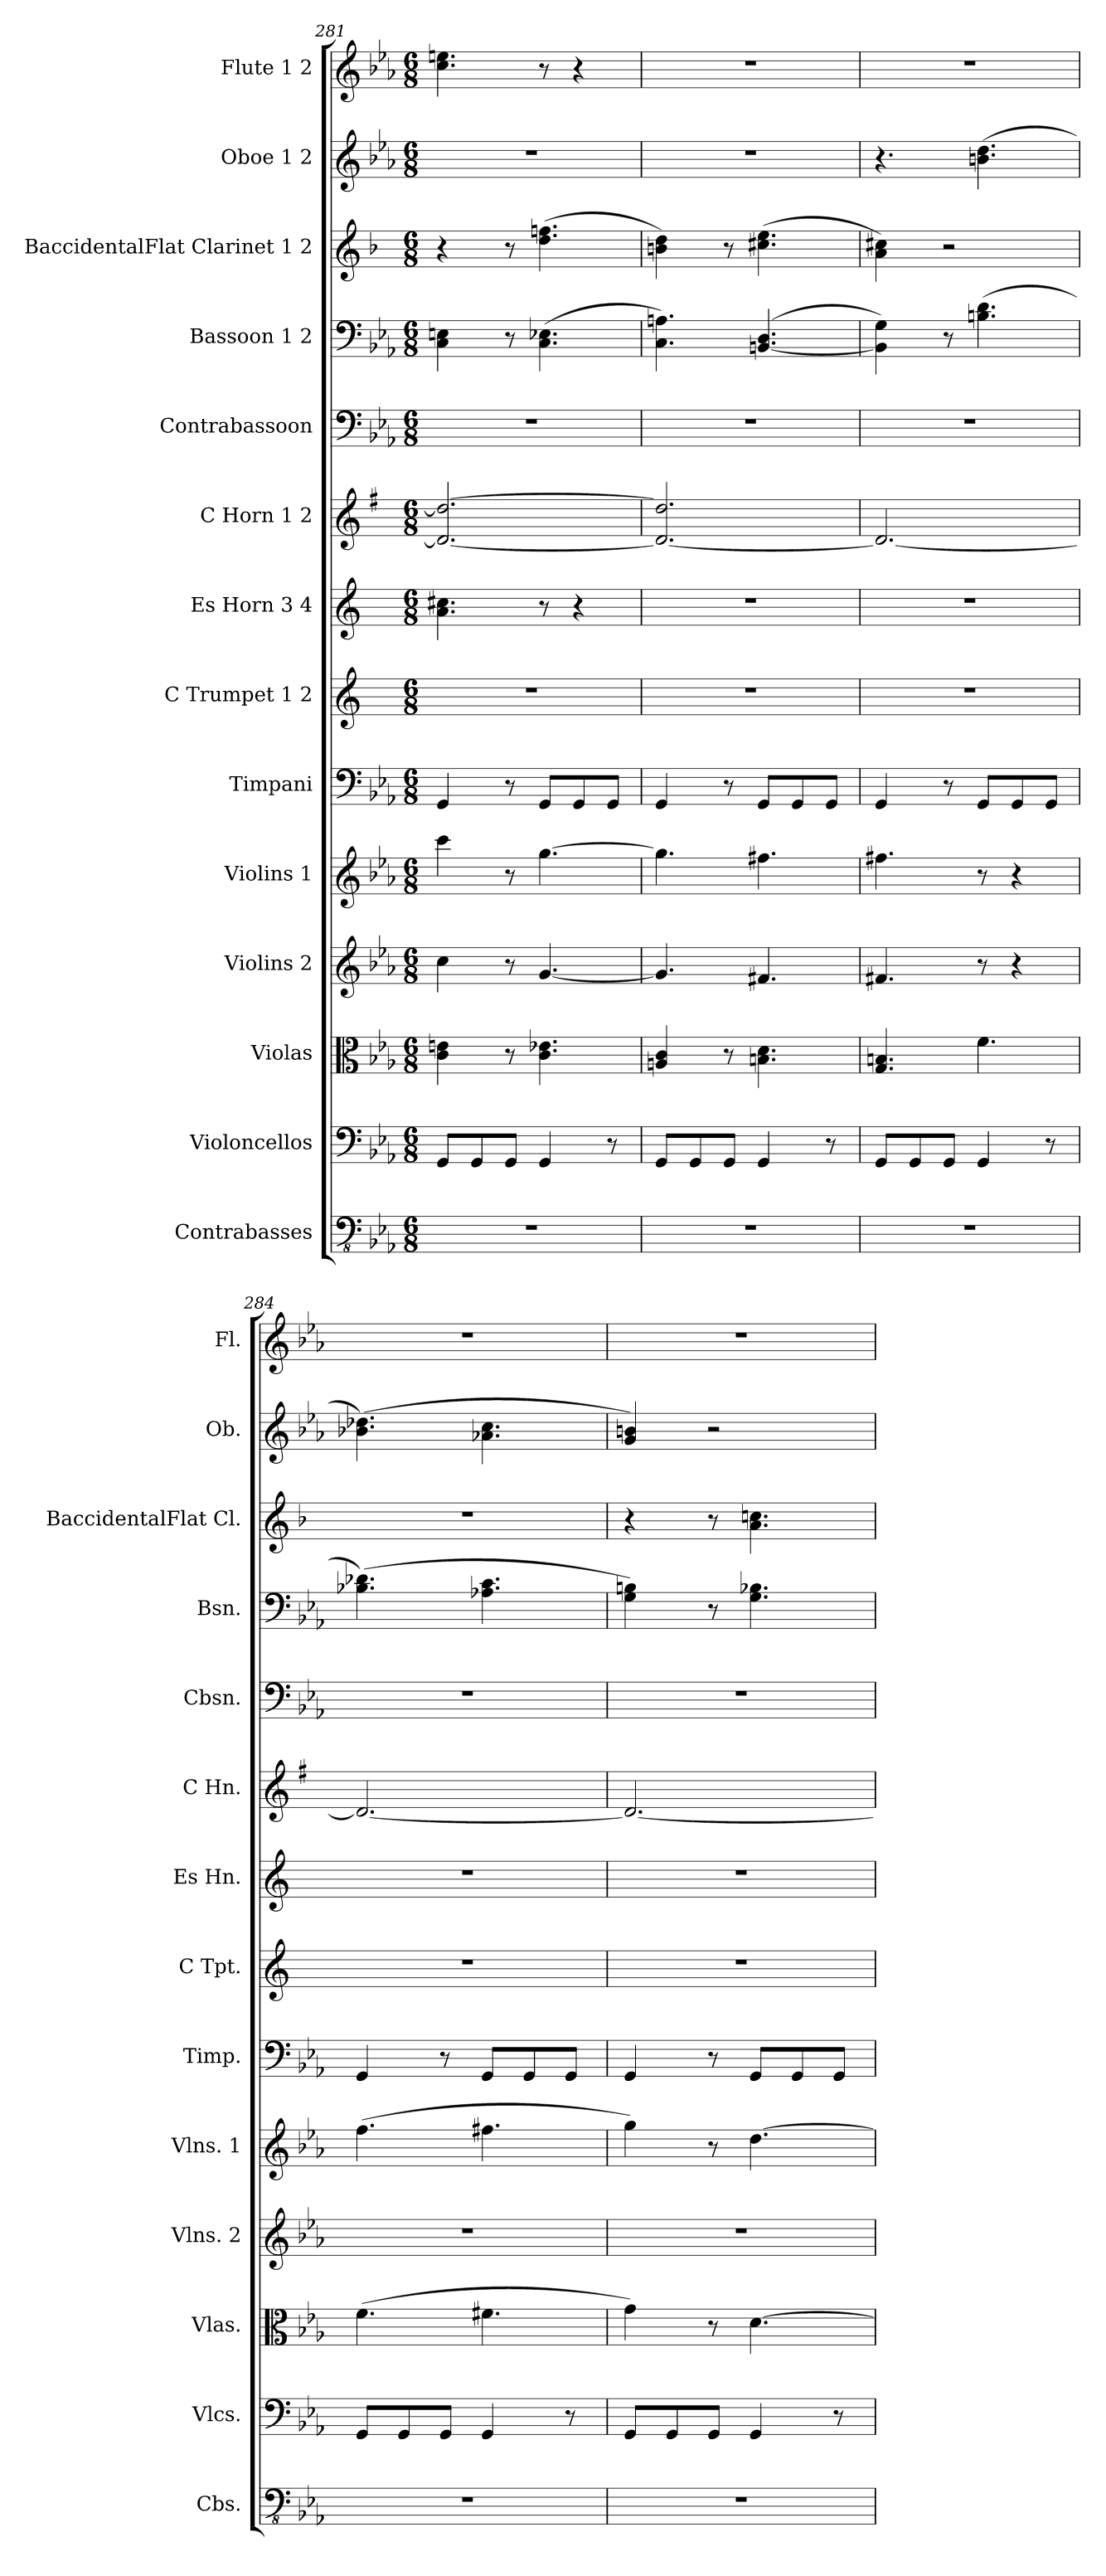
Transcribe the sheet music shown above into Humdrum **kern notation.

**kern	**kern	**kern	**kern	**kern	**kern	**kern	**kern	**kern	**kern	**kern	**kern	**kern	**kern
*part14	*part13	*part12	*part11	*part10	*part9	*part8	*part7	*part6	*part5	*part4	*part3	*part2	*part1
*staff14	*staff13	*staff12	*staff11	*staff10	*staff9	*staff8	*staff7	*staff6	*staff5	*staff4	*staff3	*staff2	*staff1
*I"Contrabasses	*I"Violoncellos	*I"Violas	*I"Violins 2	*I"Violins 1	*I"Timpani	*I"C Trumpet 1 2	*I"Es Horn 3 4	*I"C Horn 1 2	*I"Contrabassoon	*I"Bassoon 1 2	*I"BaccidentalFlat Clarinet 1 2	*I"Oboe 1 2	*I"Flute  1 2
*I'Cbs.	*I'Vlcs.	*I'Vlas.	*I'Vlns. 2	*I'Vlns. 1	*I'Timp.	*I'C Tpt.	*I'Es Hn.	*I'C Hn.	*I'Cbsn.	*I'Bsn.	*I'BaccidentalFlat Cl.	*I'Ob.	*I'Fl.
*clefFv4	*clefF4	*clefC3	*clefG2	*clefG2	*clefF4	*clefG2	*clefG2	*clefG2	*clefF4	*clefF4	*clefG2	*clefG2	*clefG2
*	*	*	*	*	*	*	*ITrd5c9	*ITrd4c7	*ITrd7c12	*	*ITrd1c2	*	*
*k[b-e-a-]	*k[b-e-a-]	*k[b-e-a-]	*k[b-e-a-]	*k[b-e-a-]	*k[b-e-a-]	*k[]	*k[b-e-a-]	*k[]	*k[b-e-a-]	*k[b-e-a-]	*k[b-e-a-]	*k[b-e-a-]	*k[b-e-a-]
*M6/8	*M6/8	*M6/8	*M6/8	*M6/8	*M6/8	*M6/8	*M6/8	*M6/8	*M6/8	*M6/8	*M6/8	*M6/8	*M6/8
=281	=281	=281	=281	=281	=281	=281	=281	=281	=281	=281	=281	=281	=281
2.r	8GG/L	4c\ 4en\	4cc\	4ccc\	4GG/	2.r	4.c\ 4.en\	2.G/_ 2.g/_	2.r	4C\ 4En\	4r	2.r	4.cc\ 4.een\
.	8GG/	.	.	.	.	.	.	.	.	.	.	.	.
.	8GG/J	8r	8r	8r	8r	.	.	.	.	8r	8r	.	.
.	4GG/	4.c\ 4.e-X\	[4.g/	[4.gg\	8GG/L	.	8r	.	.	(4.C\ 4.E-X\	(4.cc\ 4.ee-X\	.	8r
.	.	.	.	.	8GG/	.	4r	.	.	.	.	.	4r
.	8r	.	.	.	8GG/J	.	.	.	.	.	.	.	.
!!LO:PB:g=z
=282	=282	=282	=282	=282	=282	=282	=282	=282	=282	=282	=282	=282	=282
2.r	8GG/L	4An/ 4c/	4.g/]	4.gg\]	4GG/	2.r	2.r	2.G/_ 2.g/]	2.r	4.C\ 4.An\)	4an\ 4cc\)	2.r	2.r
.	8GG/	.	.	.	.	.	.	.	.	.	.	.	.
.	8GG/J	8r	.	.	8r	.	.	.	.	.	8r	.	.
.	4GG/	4.Bn\ 4.d\	4.f#X/	4.ff#X\	8GG/L	.	.	.	.	([4.BBn/ 4.D/	(4.bn\ 4.dd\	.	.
.	.	.	.	.	8GG/	.	.	.	.	.	.	.	.
.	8r	.	.	.	8GG/J	.	.	.	.	.	.	.	.
=283	=283	=283	=283	=283	=283	=283	=283	=283	=283	=283	=283	=283	=283
2.r	8GG/L	4.G/ 4.Bn/	4.f#X/	4.ff#X\	4GG/	2.r	2.r	2.G/_	2.r	4BB\] 4G\)	4g\ 4bn\)	4.r	2.r
.	8GG/	.	.	.	.	.	.	.	.	.	.	.	.
.	8GG/J	.	.	.	8r	.	.	.	.	8r	2r	.	.
.	4GG/	4.f\	8r	8r	8GG/L	.	.	.	.	(4.Bn\ 4.d\	.	(4.bn\ 4.dd\	.
.	.	.	4r	4r	8GG/	.	.	.	.	.	.	.	.
.	8r	.	.	.	8GG/J	.	.	.	.	.	.	.	.
=284	=284	=284	=284	=284	=284	=284	=284	=284	=284	=284	=284	=284	=284
2.r	8GG/L	(4.f\	2.r	(4.ff\	4GG/	2.r	2.r	2.G/_	2.r	(4.B-X\ 4.d-X\)	2.r	(4.b-X\ 4.dd-X\)	2.r
.	8GG/	.	.	.	.	.	.	.	.	.	.	.	.
.	8GG/J	.	.	.	8r	.	.	.	.	.	.	.	.
.	4GG/	4.f#X\	.	4.ff#X\	8GG/L	.	.	.	.	4.A-X\ 4.c\	.	4.a-X\ 4.cc\	.
.	.	.	.	.	8GG/	.	.	.	.	.	.	.	.
.	8r	.	.	.	8GG/J	.	.	.	.	.	.	.	.
=285	=285	=285	=285	=285	=285	=285	=285	=285	=285	=285	=285	=285	=285
2.r	8GG/L	4g\)	2.r	4gg\)	4GG/	2.r	2.r	2.G/_	2.r	4G\ 4Bn\)	4r	4g/ 4bn/)	2.r
.	8GG/	.	.	.	.	.	.	.	.	.	.	.	.
.	8GG/J	8r	.	8r	8r	.	.	.	.	8r	8r	2r	.
.	4GG/	[4.d\	.	[4.dd\	8GG/L	.	.	.	.	4.G\ 4.B-X\	4.g\ 4.b-X\	.	.
.	.	.	.	.	8GG/	.	.	.	.	.	.	.	.
.	8r	.	.	.	8GG/J	.	.	.	.	.	.	.	.
=	=	=	=	=	=	=	=	=	=	=	=	=	=
*-	*-	*-	*-	*-	*-	*-	*-	*-	*-	*-	*-	*-	*-
